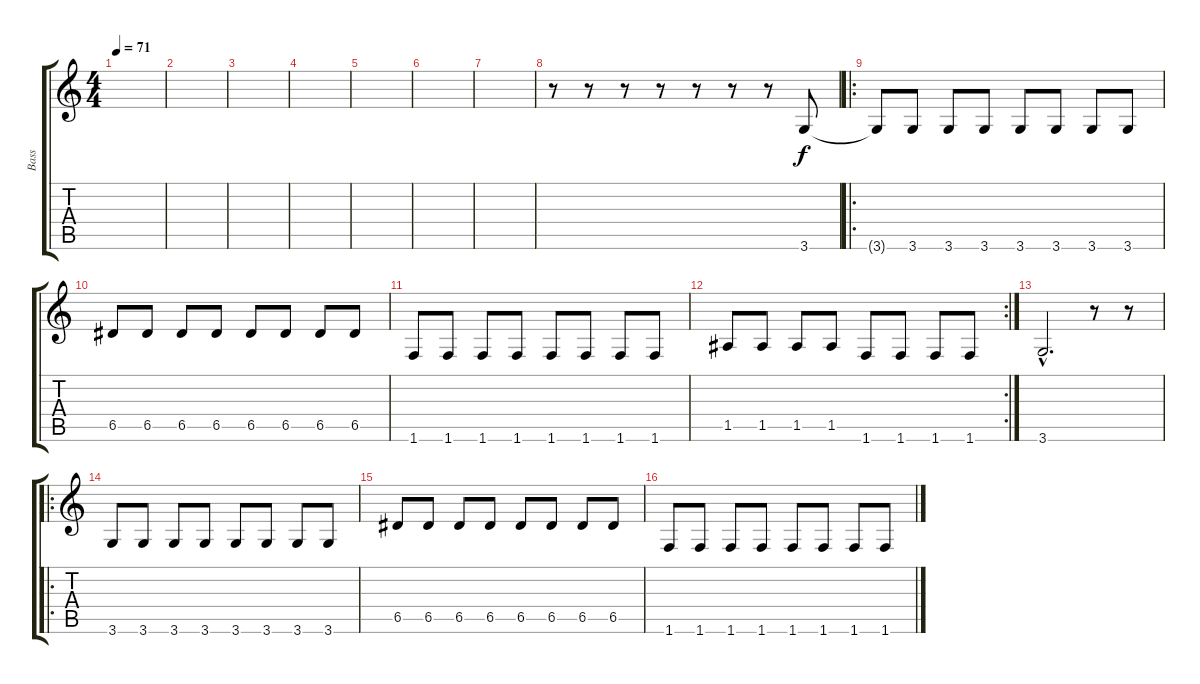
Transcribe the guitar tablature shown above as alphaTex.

\track ("Bass" "Bass") {instrument electricbassfinger}
\staff {score tabs}
\tuning (E4 B3 G3 D3 A2 E2) {hide}
\ts (4 4)
\tempo 71
\clef g2
\ks c
|
|
|
|
|
|
|
r.8 r.8 r.8 r.8 r.8 r.8 r.8 3.6.8 |
\ro
3.6{t}.8 3.6.8 3.6.8 3.6.8 3.6.8 3.6.8 3.6.8 3.6.8 |
6.5.8 6.5.8 6.5.8 6.5.8 6.5.8 6.5.8 6.5.8 6.5.8 |
1.6.8 1.6.8 1.6.8 1.6.8 1.6.8 1.6.8 1.6.8 1.6.8 |
\rc 2
1.5.8 1.5.8 1.5.8 1.5.8 1.6.8 1.6.8 1.6.8 1.6.8 |
3.6{hac}.2{d} r.8 r.8 |
\ro
3.6.8 3.6.8 3.6.8 3.6.8 3.6.8 3.6.8 3.6.8 3.6.8 |
6.5.8 6.5.8 6.5.8 6.5.8 6.5.8 6.5.8 6.5.8 6.5.8 |
1.6.8 1.6.8 1.6.8 1.6.8 1.6.8 1.6.8 1.6.8 1.6.8
